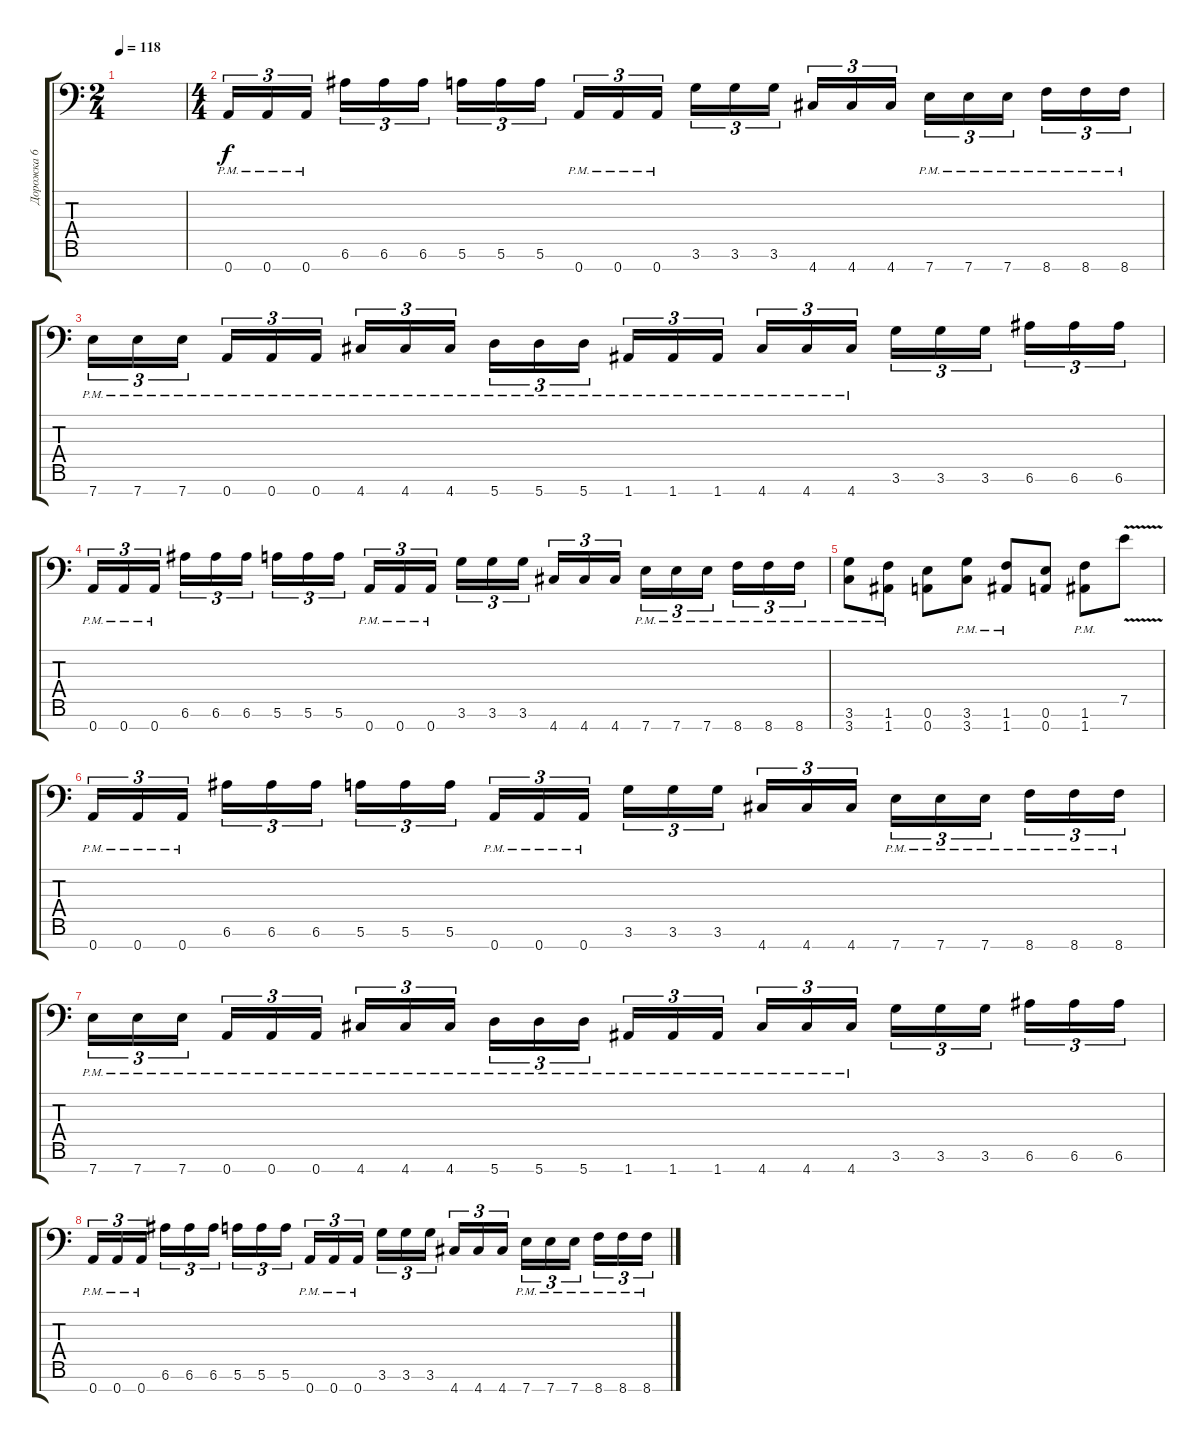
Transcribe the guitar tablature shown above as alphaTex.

\track ("Дорожка 6" "Дорожка 6") {instrument distortionguitar}
\staff {score tabs}
\tuning (E4 B3 G3 D3 A2 E2 A1) {hide}
\ts (2 4)
\tempo 118
\clef f4
\ks c
|
\ts (4 4)
0.7{pm}.16{tu (3 2)} 0.7{pm}.16{tu (3 2)} 0.7{pm}.16{tu (3 2) beam splitsecondary} 6.6.16{tu (3 2)} 6.6.16{tu (3 2)} 6.6.16{tu (3 2)} 5.6.16{tu (3 2)} 5.6.16{tu (3 2)} 5.6.16{tu (3 2) beam splitsecondary} 0.7{pm}.16{tu (3 2)} 0.7{pm}.16{tu (3 2)} 0.7{pm}.16{tu (3 2)} 3.6.16{tu (3 2)} 3.6.16{tu (3 2)} 3.6.16{tu (3 2) beam splitsecondary} 4.7.16{tu (3 2)} 4.7.16{tu (3 2)} 4.7.16{tu (3 2)} 7.7{pm}.16{tu (3 2)} 7.7{pm}.16{tu (3 2)} 7.7{pm}.16{tu (3 2) beam splitsecondary} 8.7{pm}.16{tu (3 2)} 8.7{pm}.16{tu (3 2)} 8.7{pm}.16{tu (3 2)} |
7.7{pm}.16{tu (3 2)} 7.7{pm}.16{tu (3 2)} 7.7{pm}.16{tu (3 2) beam splitsecondary} 0.7{pm}.16{tu (3 2)} 0.7{pm}.16{tu (3 2)} 0.7{pm}.16{tu (3 2)} 4.7{pm}.16{tu (3 2)} 4.7{pm}.16{tu (3 2)} 4.7{pm}.16{tu (3 2) beam splitsecondary} 5.7{pm}.16{tu (3 2)} 5.7{pm}.16{tu (3 2)} 5.7{pm}.16{tu (3 2)} 1.7{pm}.16{tu (3 2)} 1.7{pm}.16{tu (3 2)} 1.7{pm}.16{tu (3 2) beam splitsecondary} 4.7{pm}.16{tu (3 2)} 4.7{pm}.16{tu (3 2)} 4.7{pm}.16{tu (3 2)} 3.6.16{tu (3 2)} 3.6.16{tu (3 2)} 3.6.16{tu (3 2) beam splitsecondary} 6.6.16{tu (3 2)} 6.6.16{tu (3 2)} 6.6.16{tu (3 2)} |
0.7{pm}.16{tu (3 2)} 0.7{pm}.16{tu (3 2)} 0.7{pm}.16{tu (3 2) beam splitsecondary} 6.6.16{tu (3 2)} 6.6.16{tu (3 2)} 6.6.16{tu (3 2)} 5.6.16{tu (3 2)} 5.6.16{tu (3 2)} 5.6.16{tu (3 2) beam splitsecondary} 0.7{pm}.16{tu (3 2)} 0.7{pm}.16{tu (3 2)} 0.7{pm}.16{tu (3 2)} 3.6.16{tu (3 2)} 3.6.16{tu (3 2)} 3.6.16{tu (3 2) beam splitsecondary} 4.7.16{tu (3 2)} 4.7.16{tu (3 2)} 4.7.16{tu (3 2)} 7.7{pm}.16{tu (3 2)} 7.7{pm}.16{tu (3 2)} 7.7{pm}.16{tu (3 2) beam splitsecondary} 8.7{pm}.16{tu (3 2)} 8.7{pm}.16{tu (3 2)} 8.7{pm}.16{tu (3 2)} |
(3.6{pm} 3.7{pm}).8 (1.6{pm} 1.7{pm}).8 (0.6 0.7).8 (3.6{pm} 3.7{pm}).8 (1.6{pm} 1.7{pm}).8 (0.6 0.7).8 (1.6{pm} 1.7{pm}).8 7.5{v}.8 |
0.7{pm}.16{tu (3 2)} 0.7{pm}.16{tu (3 2)} 0.7{pm}.16{tu (3 2) beam splitsecondary} 6.6.16{tu (3 2)} 6.6.16{tu (3 2)} 6.6.16{tu (3 2)} 5.6.16{tu (3 2)} 5.6.16{tu (3 2)} 5.6.16{tu (3 2) beam splitsecondary} 0.7{pm}.16{tu (3 2)} 0.7{pm}.16{tu (3 2)} 0.7{pm}.16{tu (3 2)} 3.6.16{tu (3 2)} 3.6.16{tu (3 2)} 3.6.16{tu (3 2) beam splitsecondary} 4.7.16{tu (3 2)} 4.7.16{tu (3 2)} 4.7.16{tu (3 2)} 7.7{pm}.16{tu (3 2)} 7.7{pm}.16{tu (3 2)} 7.7{pm}.16{tu (3 2) beam splitsecondary} 8.7{pm}.16{tu (3 2)} 8.7{pm}.16{tu (3 2)} 8.7{pm}.16{tu (3 2)} |
7.7{pm}.16{tu (3 2)} 7.7{pm}.16{tu (3 2)} 7.7{pm}.16{tu (3 2) beam splitsecondary} 0.7{pm}.16{tu (3 2)} 0.7{pm}.16{tu (3 2)} 0.7{pm}.16{tu (3 2)} 4.7{pm}.16{tu (3 2)} 4.7{pm}.16{tu (3 2)} 4.7{pm}.16{tu (3 2) beam splitsecondary} 5.7{pm}.16{tu (3 2)} 5.7{pm}.16{tu (3 2)} 5.7{pm}.16{tu (3 2)} 1.7{pm}.16{tu (3 2)} 1.7{pm}.16{tu (3 2)} 1.7{pm}.16{tu (3 2) beam splitsecondary} 4.7{pm}.16{tu (3 2)} 4.7{pm}.16{tu (3 2)} 4.7{pm}.16{tu (3 2)} 3.6.16{tu (3 2)} 3.6.16{tu (3 2)} 3.6.16{tu (3 2) beam splitsecondary} 6.6.16{tu (3 2)} 6.6.16{tu (3 2)} 6.6.16{tu (3 2)} |
0.7{pm}.16{tu (3 2)} 0.7{pm}.16{tu (3 2)} 0.7{pm}.16{tu (3 2) beam splitsecondary} 6.6.16{tu (3 2)} 6.6.16{tu (3 2)} 6.6.16{tu (3 2)} 5.6.16{tu (3 2)} 5.6.16{tu (3 2)} 5.6.16{tu (3 2) beam splitsecondary} 0.7{pm}.16{tu (3 2)} 0.7{pm}.16{tu (3 2)} 0.7{pm}.16{tu (3 2)} 3.6.16{tu (3 2)} 3.6.16{tu (3 2)} 3.6.16{tu (3 2) beam splitsecondary} 4.7.16{tu (3 2)} 4.7.16{tu (3 2)} 4.7.16{tu (3 2)} 7.7{pm}.16{tu (3 2)} 7.7{pm}.16{tu (3 2)} 7.7{pm}.16{tu (3 2) beam splitsecondary} 8.7{pm}.16{tu (3 2)} 8.7{pm}.16{tu (3 2)} 8.7{pm}.16{tu (3 2)}
